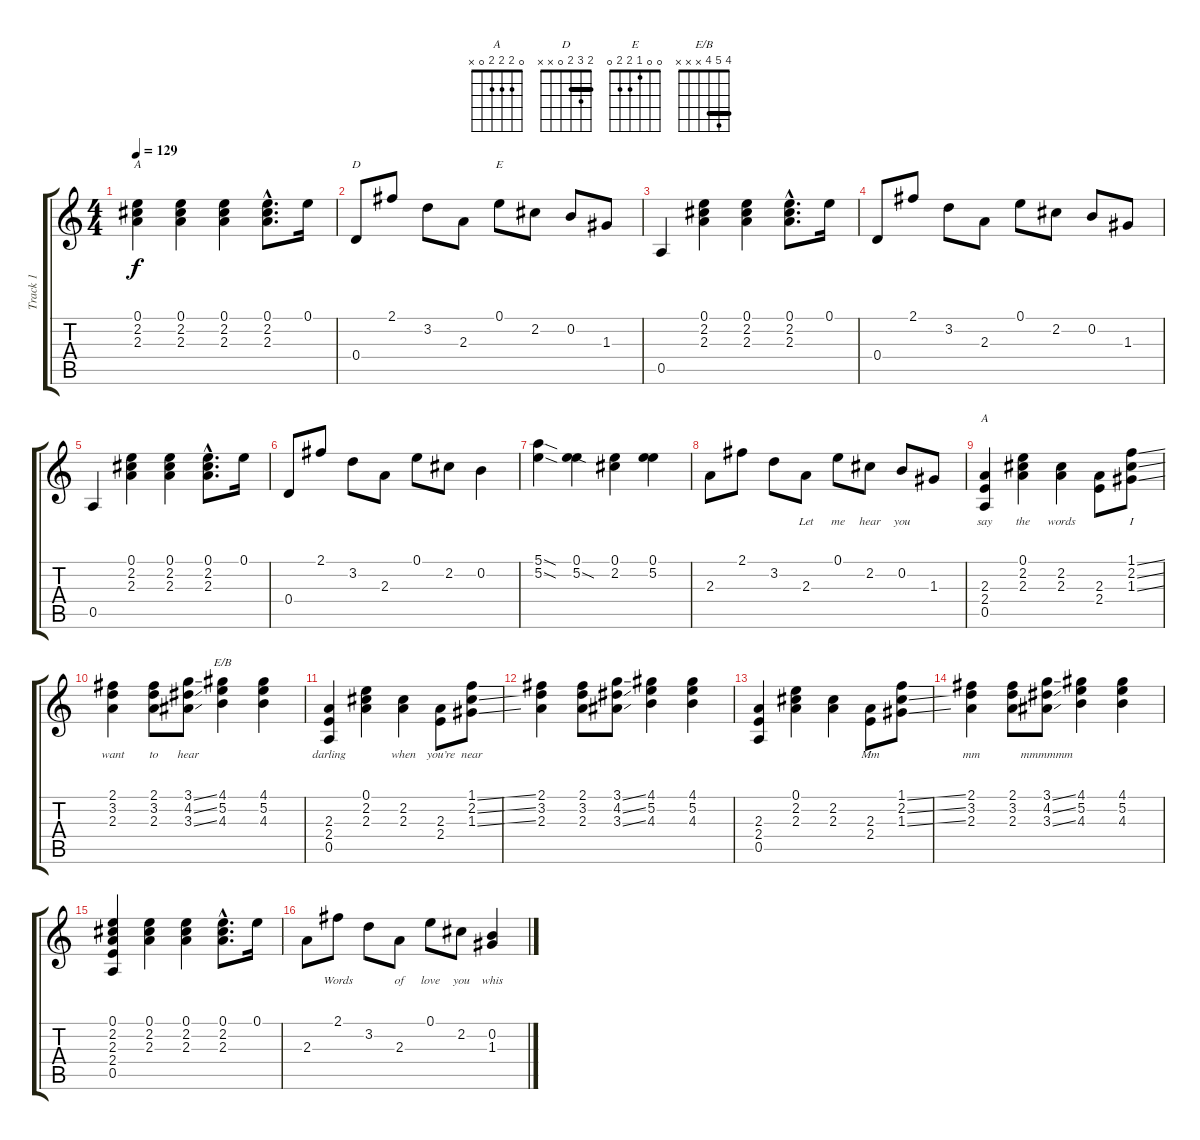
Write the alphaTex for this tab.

\track ("Track 1" "Track 1") {instrument electricguitarclean}
\staff {score tabs}
\tuning (E4 B3 G3 D3 A2 E2) {hide}
\chord ("A" 0 2 2 x x x)
\chord ("D" 2 3 2 0 x x) {barre 2}
\chord ("E" 0 0 1 2 2 0)
\chord ("A" 0 2 2 2 0 x)
\chord ("E/B" 4 5 4 x x x) {barre 4}
\ts (4 4)
\tempo 129
\clef g2
\ks c
(0.1 2.2 2.3).4{ch "A" lyrics (0 "") lyrics (1 "") lyrics (2 "") lyrics (3 "") lyrics (4 "") dy f} (0.1 2.2 2.3).4{lyrics (0 "") lyrics (1 "") lyrics (2 "") lyrics (3 "") lyrics (4 "")} (0.1 2.2 2.3).4{lyrics (0 "") lyrics (1 "") lyrics (2 "") lyrics (3 "") lyrics (4 "")} (0.1{hac} 2.2{hac} 2.3{hac}).8{d lyrics (0 "") lyrics (1 "") lyrics (2 "") lyrics (3 "") lyrics (4 "")} 0.1.16{lyrics (0 "") lyrics (1 "") lyrics (2 "") lyrics (3 "") lyrics (4 "")} |
0.4.8{ch "D" lyrics (0 "") lyrics (1 "") lyrics (2 "") lyrics (3 "") lyrics (4 "")} 2.1.8{lyrics (0 "") lyrics (1 "") lyrics (2 "") lyrics (3 "") lyrics (4 "")} 3.2.8{lyrics (0 "") lyrics (1 "") lyrics (2 "") lyrics (3 "") lyrics (4 "")} 2.3.8{lyrics (0 "") lyrics (1 "") lyrics (2 "") lyrics (3 "") lyrics (4 "")} 0.1.8{ch "E" lyrics (0 "") lyrics (1 "") lyrics (2 "") lyrics (3 "") lyrics (4 "")} 2.2.8{lyrics (0 "") lyrics (1 "") lyrics (2 "") lyrics (3 "") lyrics (4 "")} 0.2.8{lyrics (0 "") lyrics (1 "") lyrics (2 "") lyrics (3 "") lyrics (4 "")} 1.3.8{lyrics (0 "") lyrics (1 "") lyrics (2 "") lyrics (3 "") lyrics (4 "")} |
0.5.4{lyrics (0 "") lyrics (1 "") lyrics (2 "") lyrics (3 "") lyrics (4 "")} (0.1 2.2 2.3).4{lyrics (0 "") lyrics (1 "") lyrics (2 "") lyrics (3 "") lyrics (4 "")} (0.1 2.2 2.3).4{lyrics (0 "") lyrics (1 "") lyrics (2 "") lyrics (3 "") lyrics (4 "")} (0.1{hac} 2.2{hac} 2.3{hac}).8{d lyrics (0 "") lyrics (1 "") lyrics (2 "") lyrics (3 "") lyrics (4 "")} 0.1.16{lyrics (0 "") lyrics (1 "") lyrics (2 "") lyrics (3 "") lyrics (4 "")} |
0.4.8{lyrics (0 "") lyrics (1 "") lyrics (2 "") lyrics (3 "") lyrics (4 "")} 2.1.8{lyrics (0 "") lyrics (1 "") lyrics (2 "") lyrics (3 "") lyrics (4 "")} 3.2.8{lyrics (0 "") lyrics (1 "") lyrics (2 "") lyrics (3 "") lyrics (4 "")} 2.3.8{lyrics (0 "") lyrics (1 "") lyrics (2 "") lyrics (3 "") lyrics (4 "")} 0.1.8{lyrics (0 "") lyrics (1 "") lyrics (2 "") lyrics (3 "") lyrics (4 "")} 2.2.8{lyrics (0 "") lyrics (1 "") lyrics (2 "") lyrics (3 "") lyrics (4 "")} 0.2.8{lyrics (0 "") lyrics (1 "") lyrics (2 "") lyrics (3 "") lyrics (4 "")} 1.3.8{lyrics (0 "") lyrics (1 "") lyrics (2 "") lyrics (3 "") lyrics (4 "")} |
0.5.4{lyrics (0 "") lyrics (1 "") lyrics (2 "") lyrics (3 "") lyrics (4 "")} (0.1 2.2 2.3).4{lyrics (0 "") lyrics (1 "") lyrics (2 "") lyrics (3 "") lyrics (4 "")} (0.1 2.2 2.3).4{lyrics (0 "") lyrics (1 "") lyrics (2 "") lyrics (3 "") lyrics (4 "")} (0.1{hac} 2.2{hac} 2.3{hac}).8{d lyrics (0 "") lyrics (1 "") lyrics (2 "") lyrics (3 "") lyrics (4 "")} 0.1.16{lyrics (0 "") lyrics (1 "") lyrics (2 "") lyrics (3 "") lyrics (4 "")} |
0.4.8{lyrics (0 "") lyrics (1 "") lyrics (2 "") lyrics (3 "") lyrics (4 "")} 2.1.8{lyrics (0 "") lyrics (1 "") lyrics (2 "") lyrics (3 "") lyrics (4 "")} 3.2.8{lyrics (0 "") lyrics (1 "") lyrics (2 "") lyrics (3 "") lyrics (4 "")} 2.3.8{lyrics (0 "") lyrics (1 "") lyrics (2 "") lyrics (3 "") lyrics (4 "")} 0.1.8{lyrics (0 "") lyrics (1 "") lyrics (2 "") lyrics (3 "") lyrics (4 "")} 2.2.8{lyrics (0 "") lyrics (1 "") lyrics (2 "") lyrics (3 "") lyrics (4 "")} 0.2.4{lyrics (0 "") lyrics (1 "") lyrics (2 "") lyrics (3 "") lyrics (4 "")} |
(5.1{sod} 5.2{sod}).4{lyrics (0 "") lyrics (1 "") lyrics (2 "") lyrics (3 "") lyrics (4 "")} (0.1 5.2{sod}).4{lyrics (0 "") lyrics (1 "") lyrics (2 "") lyrics (3 "") lyrics (4 "")} (0.1 2.2).4{lyrics (0 "") lyrics (1 "") lyrics (2 "") lyrics (3 "") lyrics (4 "")} (0.1 5.2).4{lyrics (0 "") lyrics (1 "") lyrics (2 "") lyrics (3 "") lyrics (4 "")} |
2.3.8{lyrics (0 "") lyrics (1 "") lyrics (2 "") lyrics (3 "") lyrics (4 "")} 2.1.8{lyrics (0 "") lyrics (1 "") lyrics (2 "") lyrics (3 "") lyrics (4 "")} 3.2.8{lyrics (0 "") lyrics (1 "") lyrics (2 "") lyrics (3 "") lyrics (4 "")} 2.3.8{lyrics (0 "Let") lyrics (1 "") lyrics (2 "") lyrics (3 "") lyrics (4 "")} 0.1.8{lyrics (0 "me") lyrics (1 "") lyrics (2 "") lyrics (3 "") lyrics (4 "")} 2.2.8{lyrics (0 "hear") lyrics (1 "") lyrics (2 "") lyrics (3 "") lyrics (4 "")} 0.2.8{lyrics (0 "you") lyrics (1 "") lyrics (2 "") lyrics (3 "") lyrics (4 "")} 1.3.8{lyrics (0 "") lyrics (1 "") lyrics (2 "") lyrics (3 "") lyrics (4 "")} |
(2.3 2.4 0.5).4{ch "A" lyrics (0 "say") lyrics (1 "") lyrics (2 "") lyrics (3 "") lyrics (4 "")} (0.1 2.2 2.3).4{lyrics (0 "the") lyrics (1 "") lyrics (2 "") lyrics (3 "") lyrics (4 "")} (2.2 2.3).4{lyrics (0 "words") lyrics (1 "") lyrics (2 "") lyrics (3 "") lyrics (4 "")} (2.3 2.4).8{lyrics (0 "") lyrics (1 "") lyrics (2 "") lyrics (3 "") lyrics (4 "")} (1.1{ss} 2.2{ss} 1.3{ss}).8{lyrics (0 "I") lyrics (1 "") lyrics (2 "") lyrics (3 "") lyrics (4 "")} |
(2.1 3.2 2.3).4{lyrics (0 "want") lyrics (1 "") lyrics (2 "") lyrics (3 "") lyrics (4 "")} (2.1 3.2 2.3).8{lyrics (0 "to") lyrics (1 "") lyrics (2 "") lyrics (3 "") lyrics (4 "")} (3.1{ss} 4.2{ss} 3.3{ss}).8{lyrics (0 "hear") lyrics (1 "") lyrics (2 "") lyrics (3 "") lyrics (4 "")} (4.1 5.2 4.3).4{ch "E/B" lyrics (0 "") lyrics (1 "") lyrics (2 "") lyrics (3 "") lyrics (4 "")} (4.1 5.2 4.3).4{lyrics (0 "") lyrics (1 "") lyrics (2 "") lyrics (3 "") lyrics (4 "")} |
(2.3 2.4 0.5).4{lyrics (0 "darling") lyrics (1 "") lyrics (2 "") lyrics (3 "") lyrics (4 "")} (0.1 2.2 2.3).4{lyrics (0 "") lyrics (1 "") lyrics (2 "") lyrics (3 "") lyrics (4 "")} (2.2 2.3).4{lyrics (0 "when") lyrics (1 "") lyrics (2 "") lyrics (3 "") lyrics (4 "")} (2.3 2.4).8{lyrics (0 "you’re") lyrics (1 "") lyrics (2 "") lyrics (3 "") lyrics (4 "")} (1.1{ss} 2.2{ss} 1.3{ss}).8{lyrics (0 "near") lyrics (1 "") lyrics (2 "") lyrics (3 "") lyrics (4 "")} |
(2.1 3.2 2.3).4{lyrics (0 "") lyrics (1 "") lyrics (2 "") lyrics (3 "") lyrics (4 "")} (2.1 3.2 2.3).8{lyrics (0 "") lyrics (1 "") lyrics (2 "") lyrics (3 "") lyrics (4 "")} (3.1{ss} 4.2{ss} 3.3{ss}).8{lyrics (0 "") lyrics (1 "") lyrics (2 "") lyrics (3 "") lyrics (4 "")} (4.1 5.2 4.3).4{lyrics (0 "") lyrics (1 "") lyrics (2 "") lyrics (3 "") lyrics (4 "")} (4.1 5.2 4.3).4{lyrics (0 "") lyrics (1 "") lyrics (2 "") lyrics (3 "") lyrics (4 "")} |
(2.3 2.4 0.5).4{lyrics (0 "") lyrics (1 "") lyrics (2 "") lyrics (3 "") lyrics (4 "")} (0.1 2.2 2.3).4{lyrics (0 "") lyrics (1 "") lyrics (2 "") lyrics (3 "") lyrics (4 "")} (2.2 2.3).4{lyrics (0 "") lyrics (1 "") lyrics (2 "") lyrics (3 "") lyrics (4 "")} (2.3 2.4).8{lyrics (0 "Mm") lyrics (1 "") lyrics (2 "") lyrics (3 "") lyrics (4 "")} (1.1{ss} 2.2{ss} 1.3{ss}).8{lyrics (0 "") lyrics (1 "") lyrics (2 "") lyrics (3 "") lyrics (4 "")} |
(2.1 3.2 2.3).4{lyrics (0 "mm") lyrics (1 "") lyrics (2 "") lyrics (3 "") lyrics (4 "")} (2.1 3.2 2.3).8{lyrics (0 "") lyrics (1 "") lyrics (2 "") lyrics (3 "") lyrics (4 "")} (3.1{ss} 4.2{ss} 3.3{ss}).8{lyrics (0 "mmmmmm") lyrics (1 "") lyrics (2 "") lyrics (3 "") lyrics (4 "")} (4.1 5.2 4.3).4{lyrics (0 "") lyrics (1 "") lyrics (2 "") lyrics (3 "") lyrics (4 "")} (4.1 5.2 4.3).4{lyrics (0 "") lyrics (1 "") lyrics (2 "") lyrics (3 "") lyrics (4 "")} |
(0.1 2.2 2.3 2.4 0.5).4{lyrics (0 "") lyrics (1 "") lyrics (2 "") lyrics (3 "") lyrics (4 "")} (0.1 2.2 2.3).4{lyrics (0 "") lyrics (1 "") lyrics (2 "") lyrics (3 "") lyrics (4 "")} (0.1 2.2 2.3).4{lyrics (0 "") lyrics (1 "") lyrics (2 "") lyrics (3 "") lyrics (4 "")} (0.1{hac} 2.2{hac} 2.3{hac}).8{d lyrics (0 "") lyrics (1 "") lyrics (2 "") lyrics (3 "") lyrics (4 "")} 0.1.16{lyrics (0 "") lyrics (1 "") lyrics (2 "") lyrics (3 "") lyrics (4 "")} |
2.3.8{lyrics (0 "") lyrics (1 "") lyrics (2 "") lyrics (3 "") lyrics (4 "")} 2.1.8{lyrics (0 "Words") lyrics (1 "") lyrics (2 "") lyrics (3 "") lyrics (4 "")} 3.2.8{lyrics (0 "") lyrics (1 "") lyrics (2 "") lyrics (3 "") lyrics (4 "")} 2.3.8{lyrics (0 "of") lyrics (1 "") lyrics (2 "") lyrics (3 "") lyrics (4 "")} 0.1.8{lyrics (0 "love") lyrics (1 "") lyrics (2 "") lyrics (3 "") lyrics (4 "")} 2.2.8{lyrics (0 "you") lyrics (1 "") lyrics (2 "") lyrics (3 "") lyrics (4 "")} (0.2 1.3).4{lyrics (0 "whis") lyrics (1 "") lyrics (2 "") lyrics (3 "") lyrics (4 "")}
